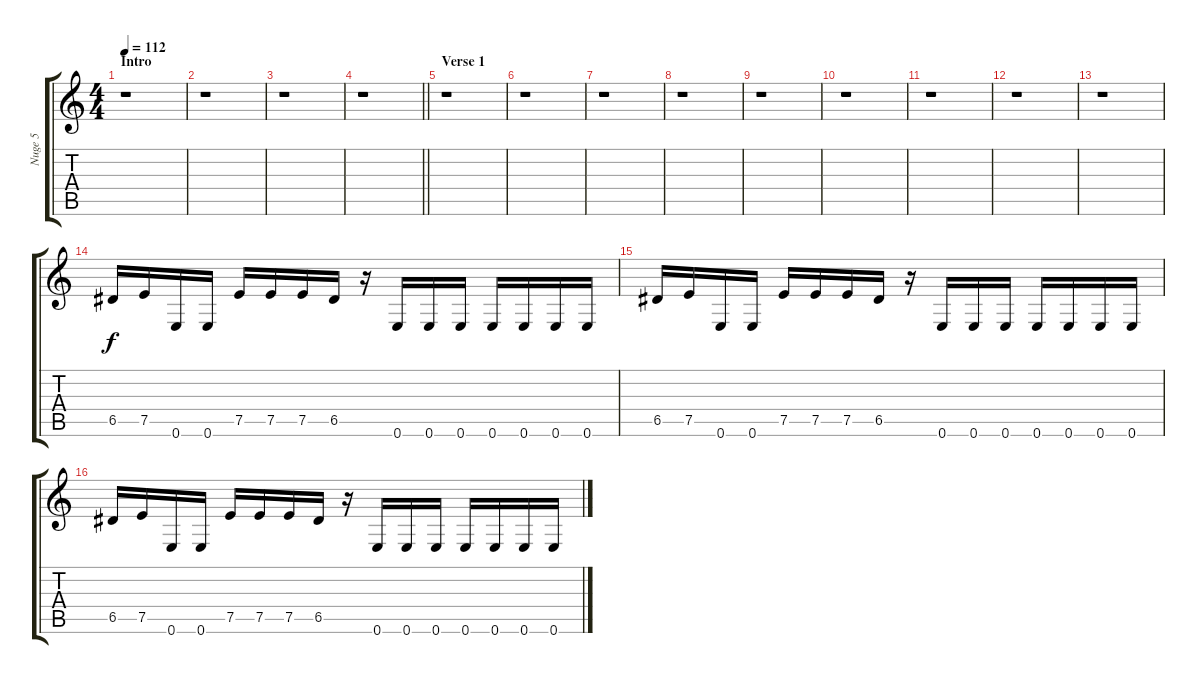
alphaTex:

\track ("Nuge 5" "Nuge 5") {instrument electricguitarmuted}
\staff {score tabs}
\tuning (E4 B3 G3 D3 A2 E2) {hide}
\ts (4 4)
\section ("" "Intro")
\tempo 112
\clef g2
\ks c
r.1{dy f instrument electricguitarmuted} |
r.1 |
r.1 |
\barLineRight lightlight
r.1 |
\section ("" "Verse 1")
r.1 |
r.1 |
r.1 |
r.1 |
r.1 |
r.1 |
r.1 |
r.1 |
r.1 |
6.5.16 7.5.16 0.6.16 0.6.16 7.5.16 7.5.16 7.5.16 6.5.16 r.16 0.6.16 0.6.16 0.6.16 0.6.16 0.6.16 0.6.16 0.6.16 |
6.5.16 7.5.16 0.6.16 0.6.16 7.5.16 7.5.16 7.5.16 6.5.16 r.16 0.6.16 0.6.16 0.6.16 0.6.16 0.6.16 0.6.16 0.6.16 |
6.5.16 7.5.16 0.6.16 0.6.16 7.5.16 7.5.16 7.5.16 6.5.16 r.16 0.6.16 0.6.16 0.6.16 0.6.16 0.6.16 0.6.16 0.6.16
